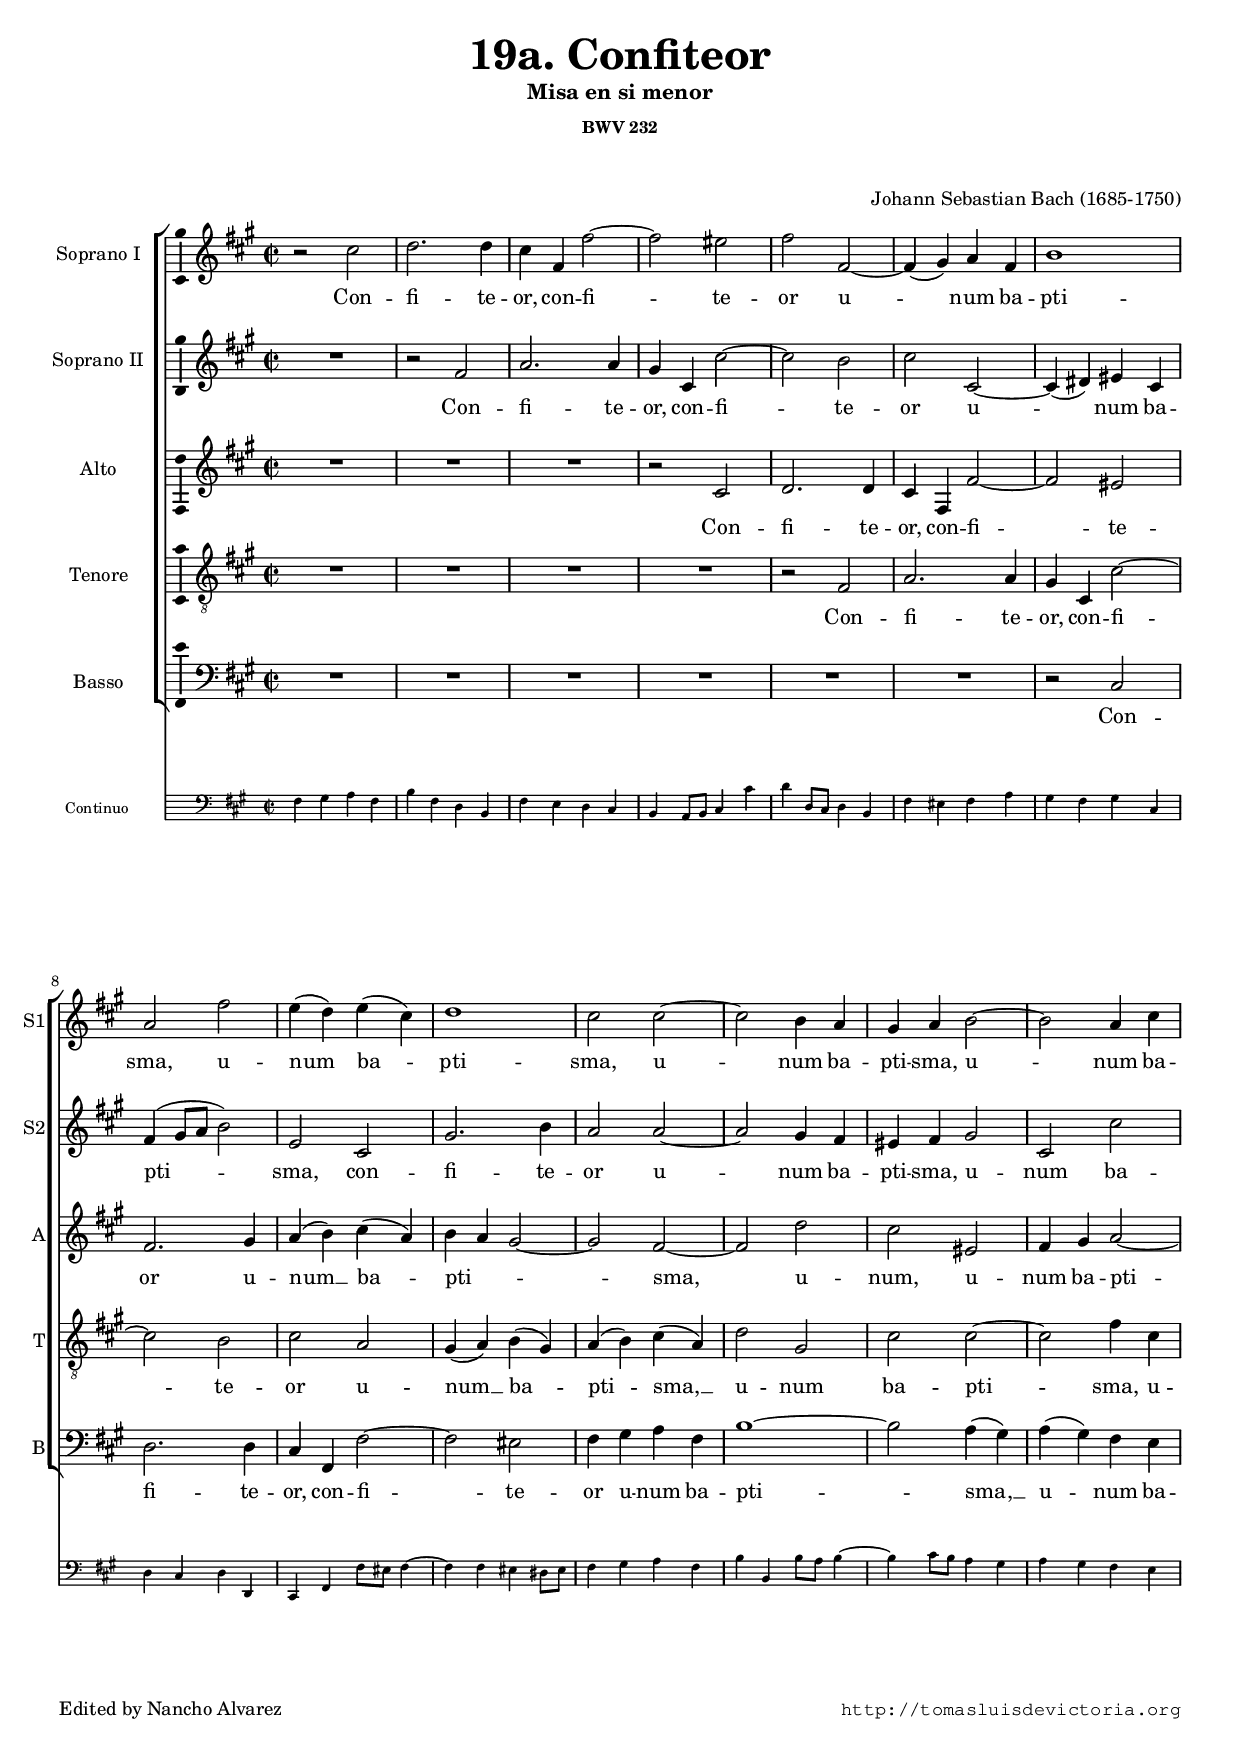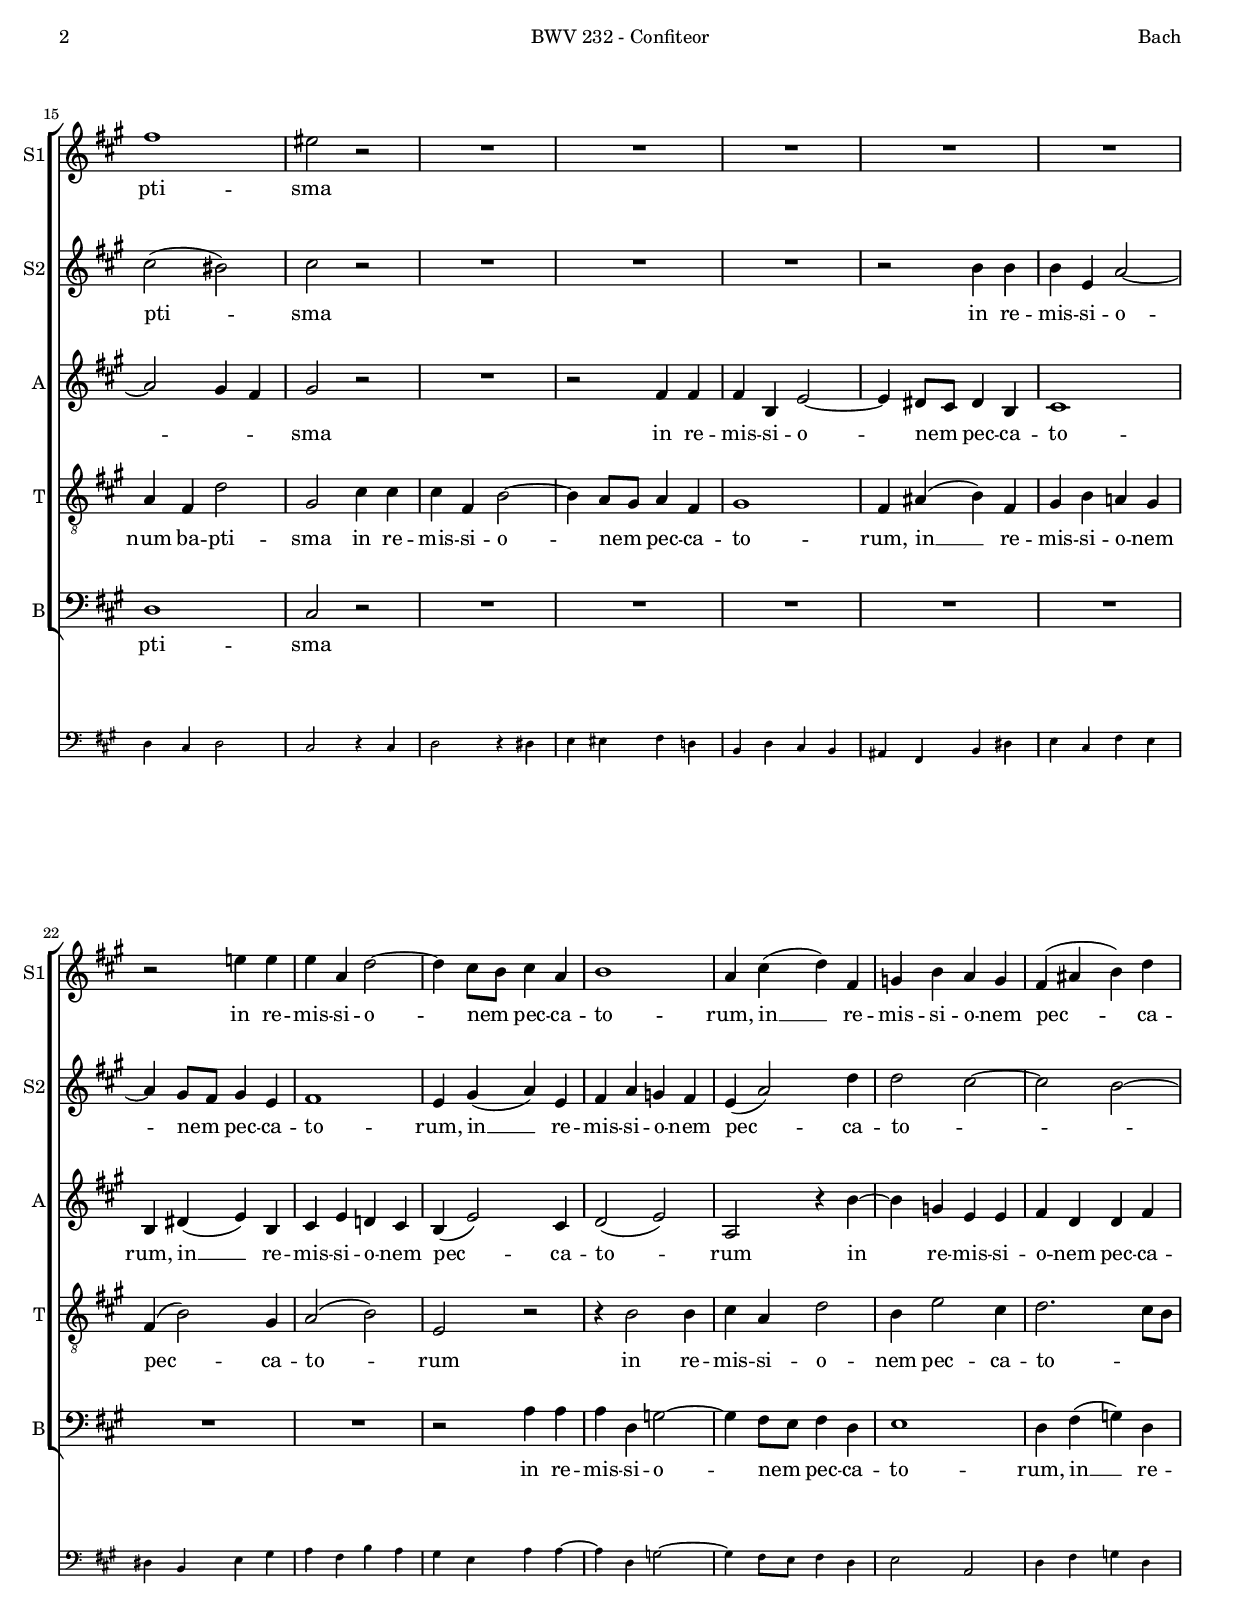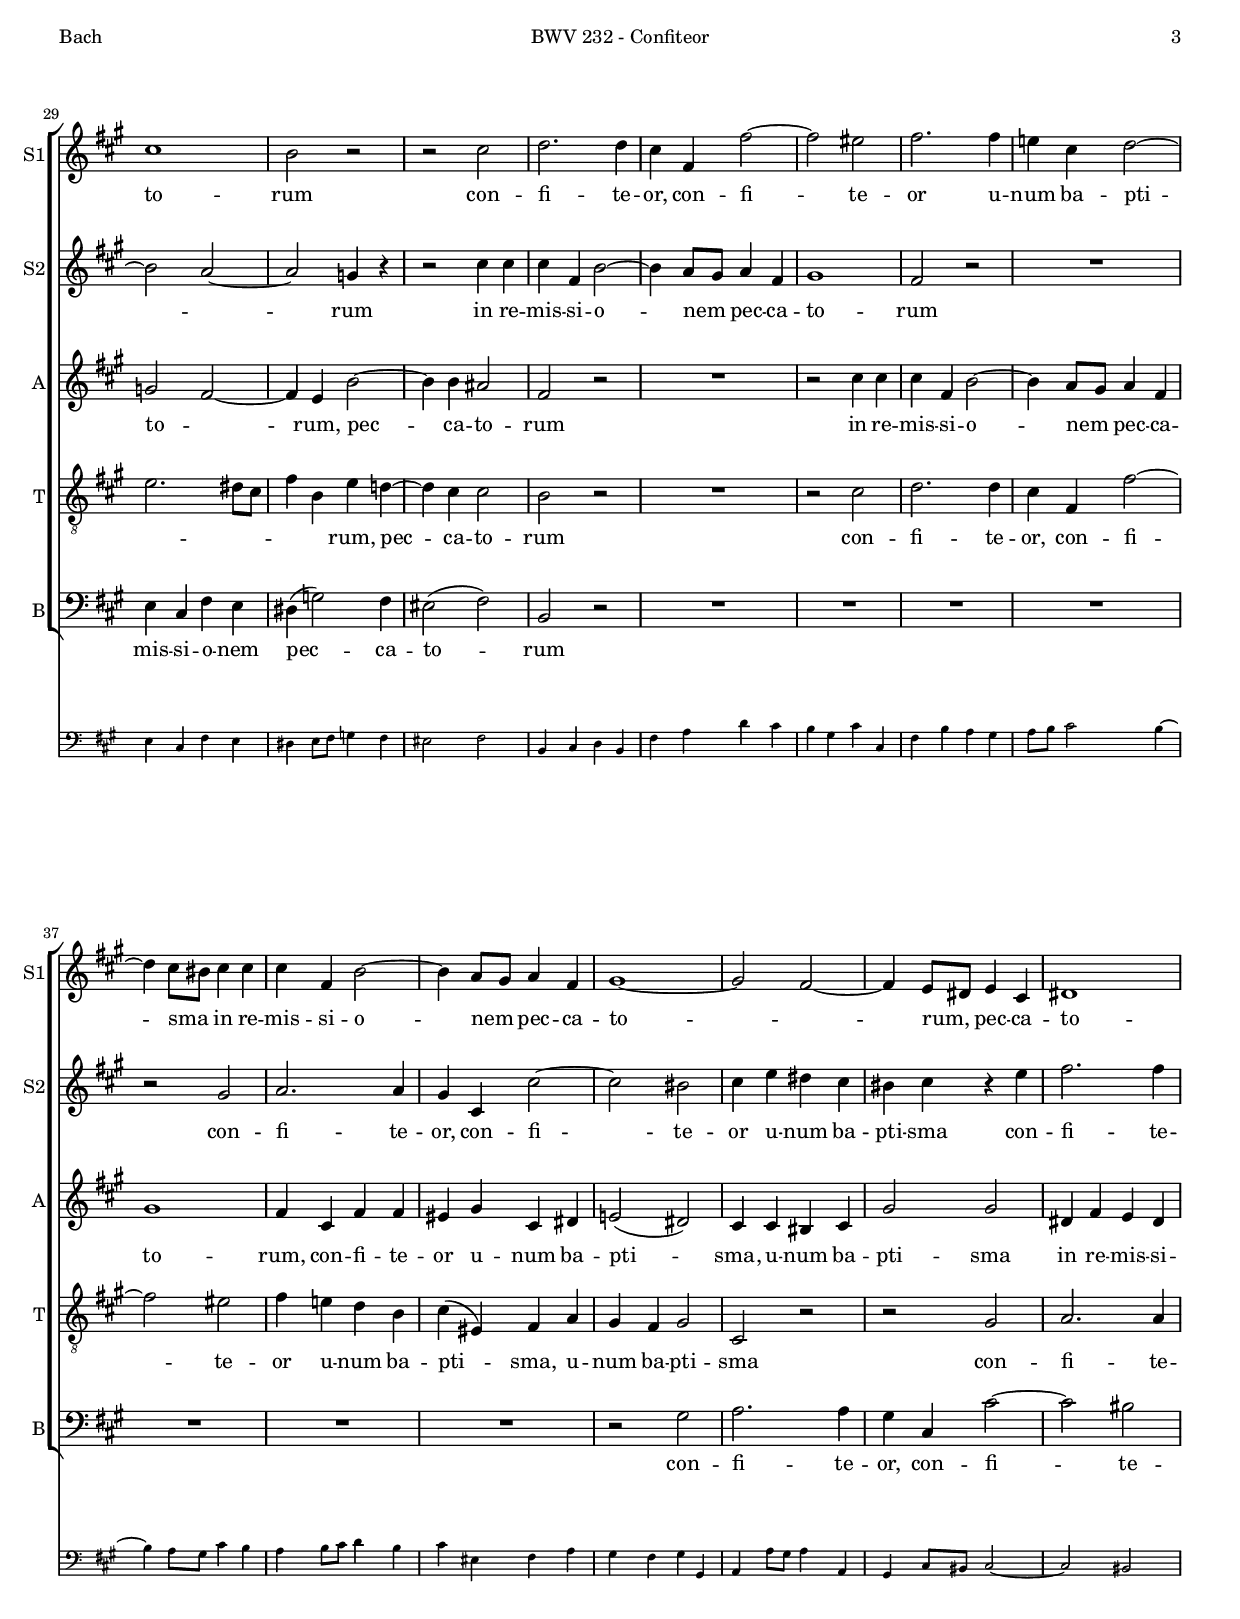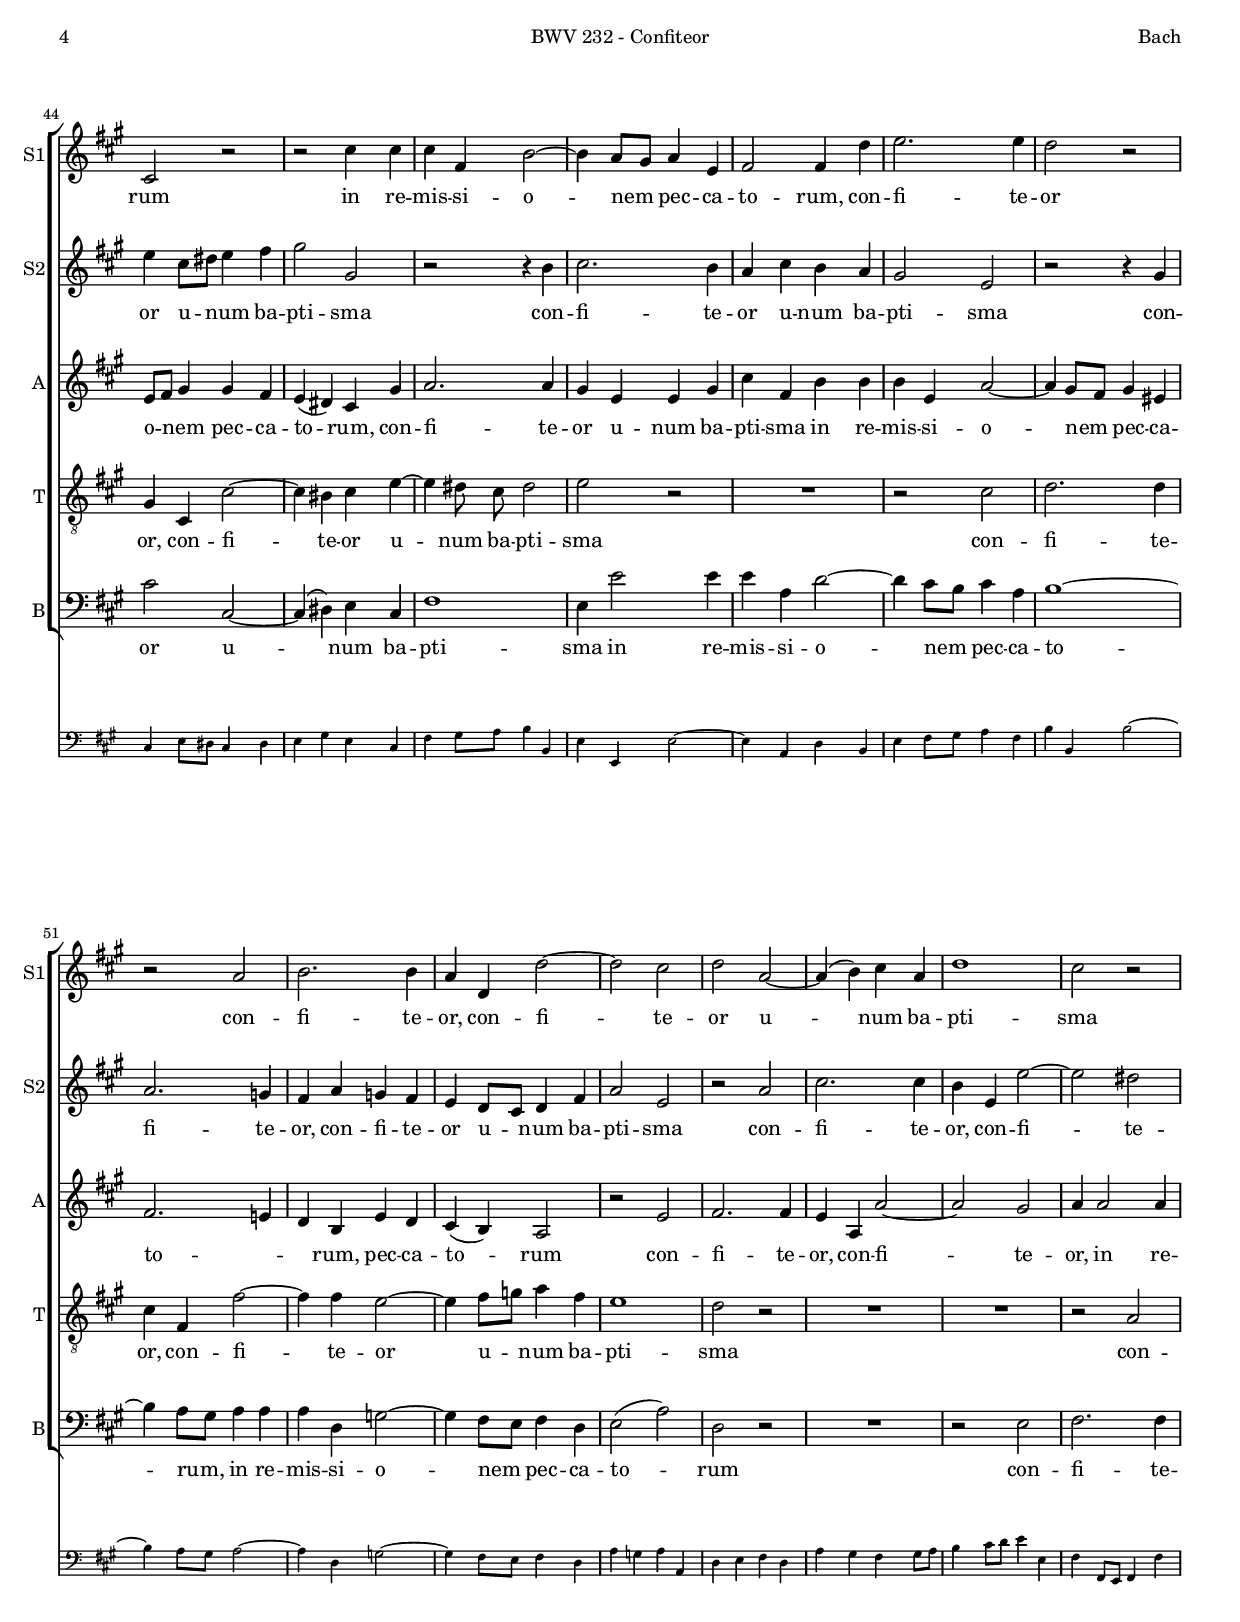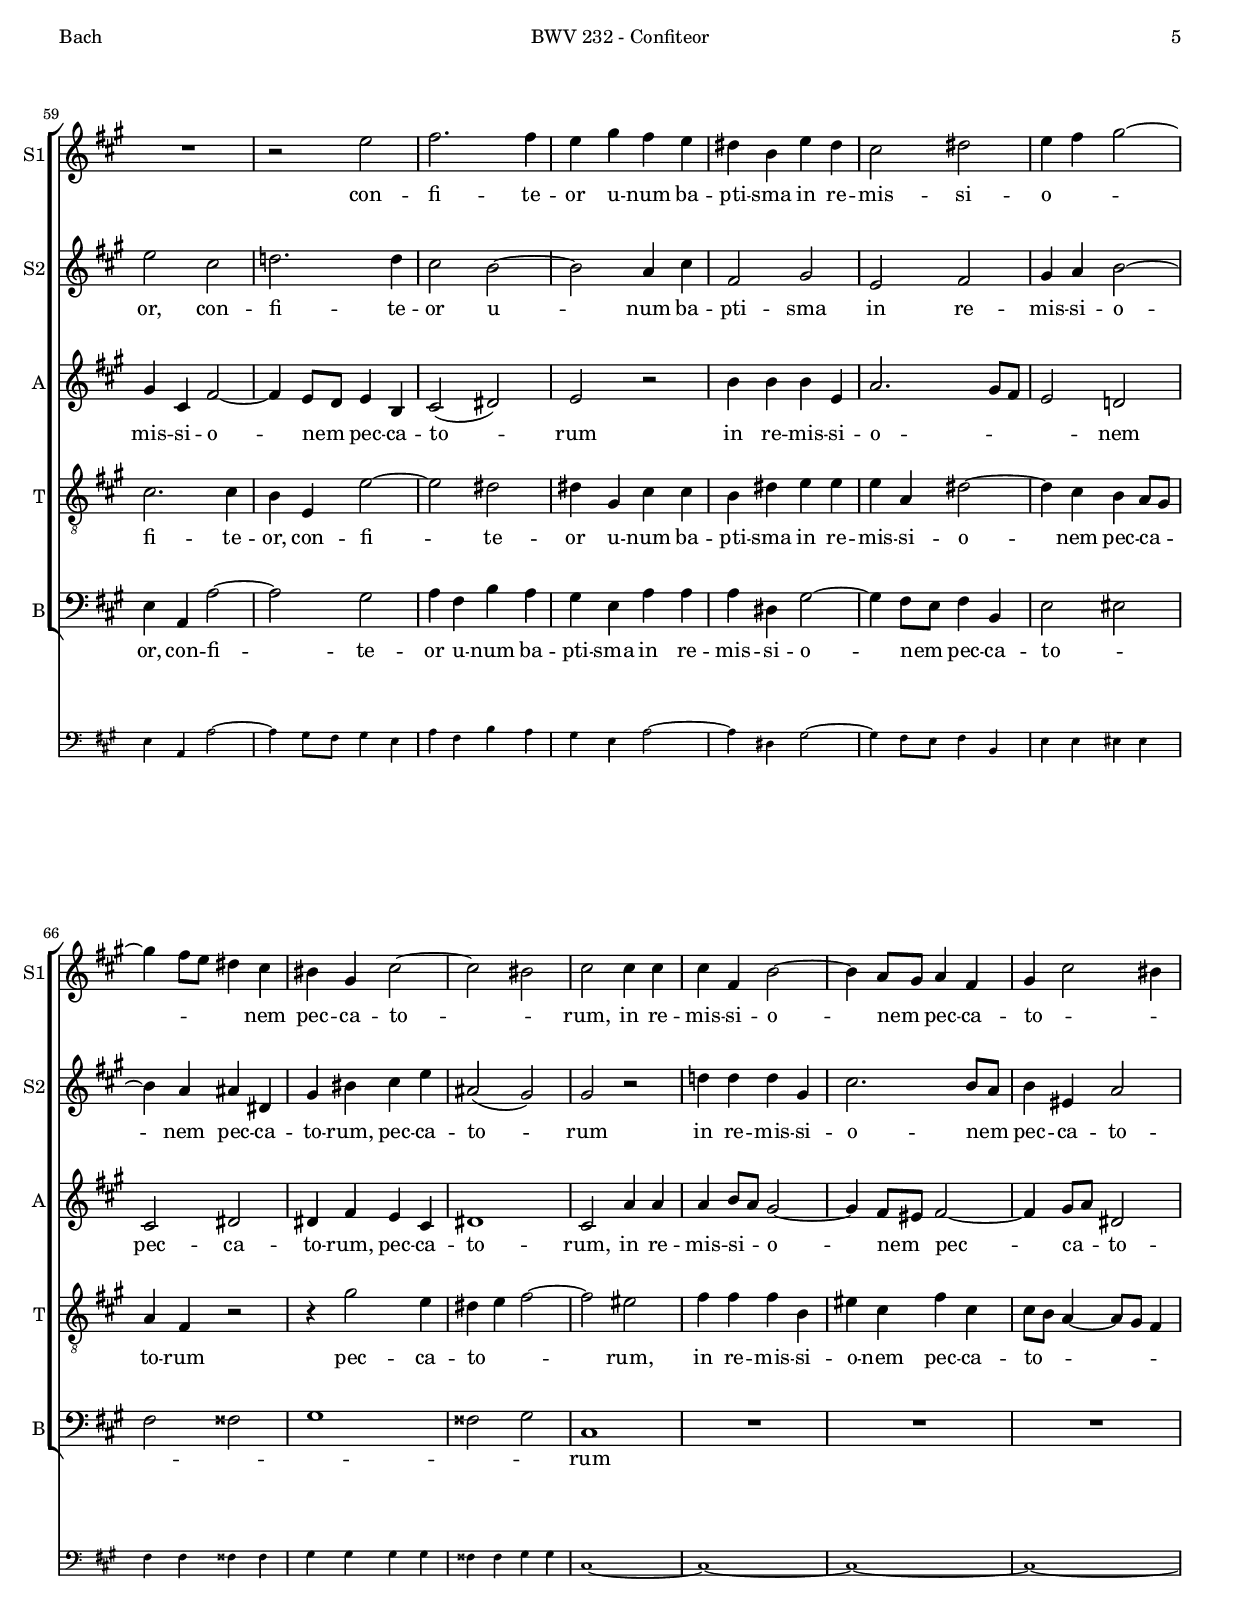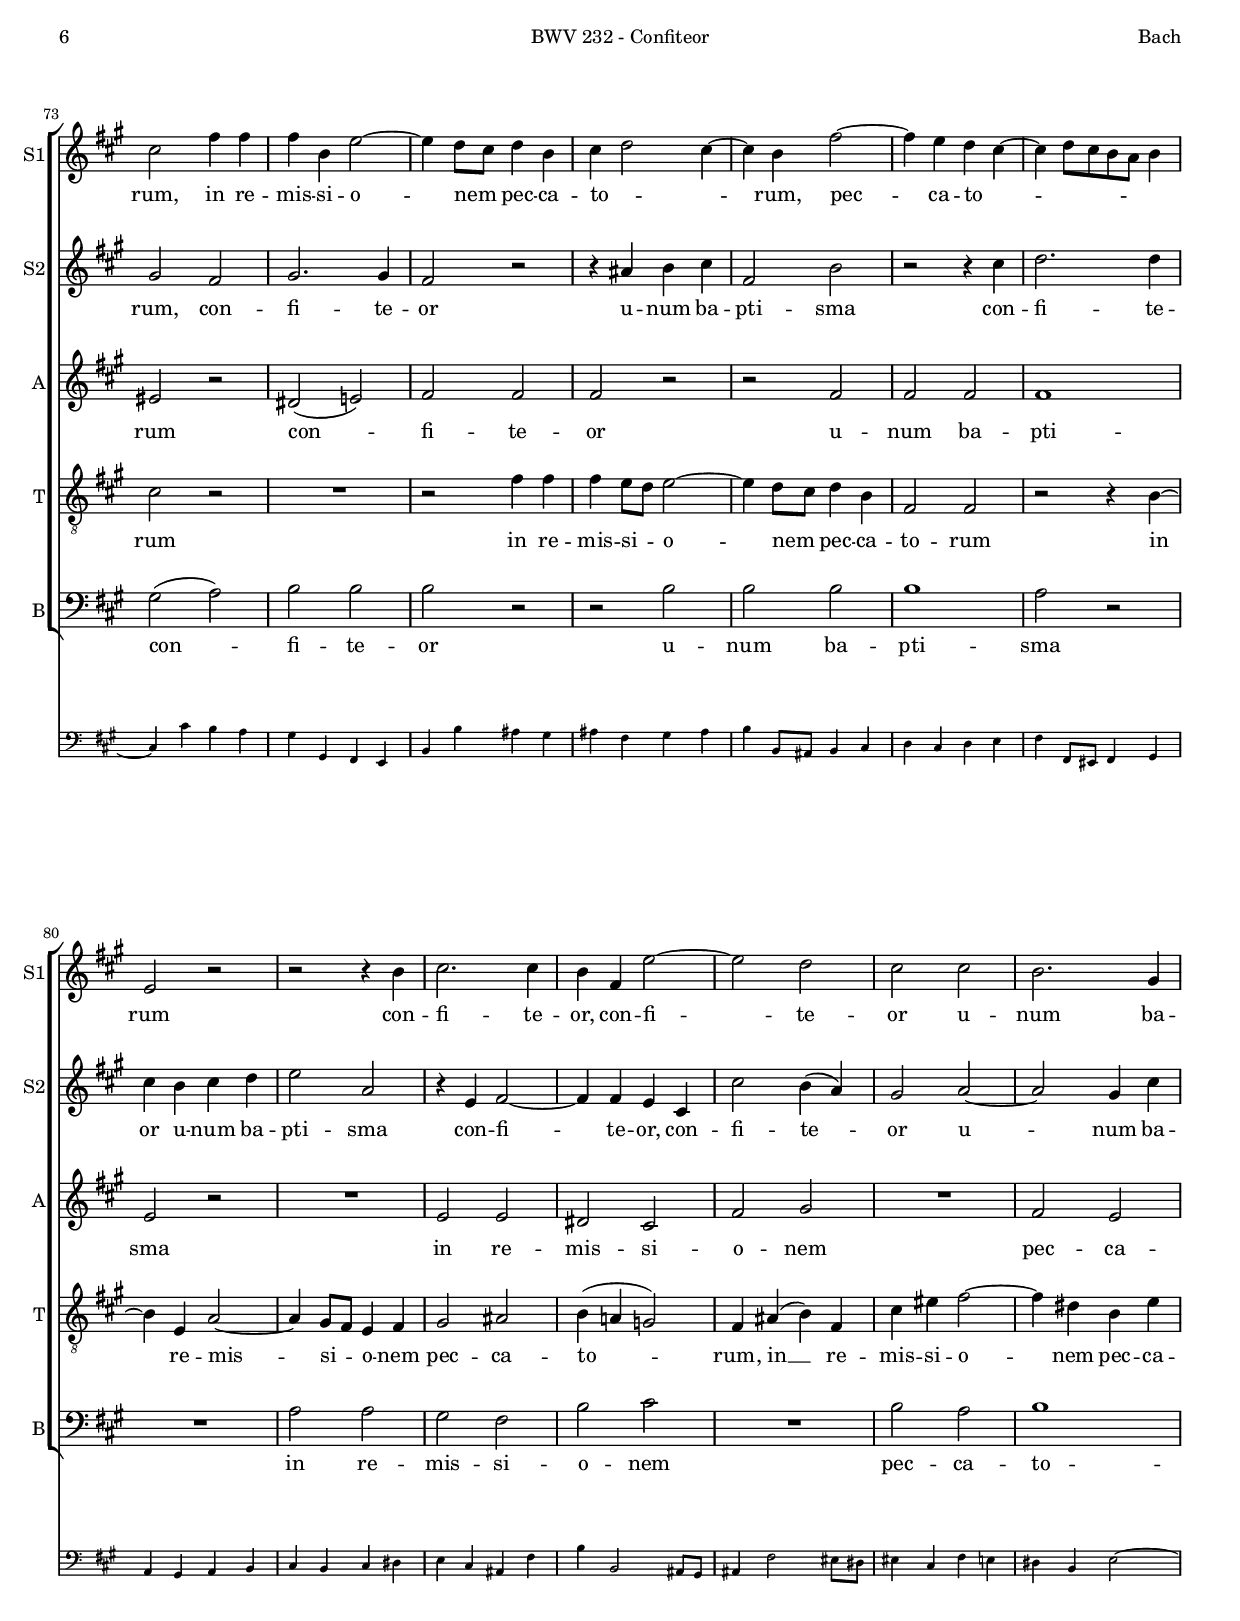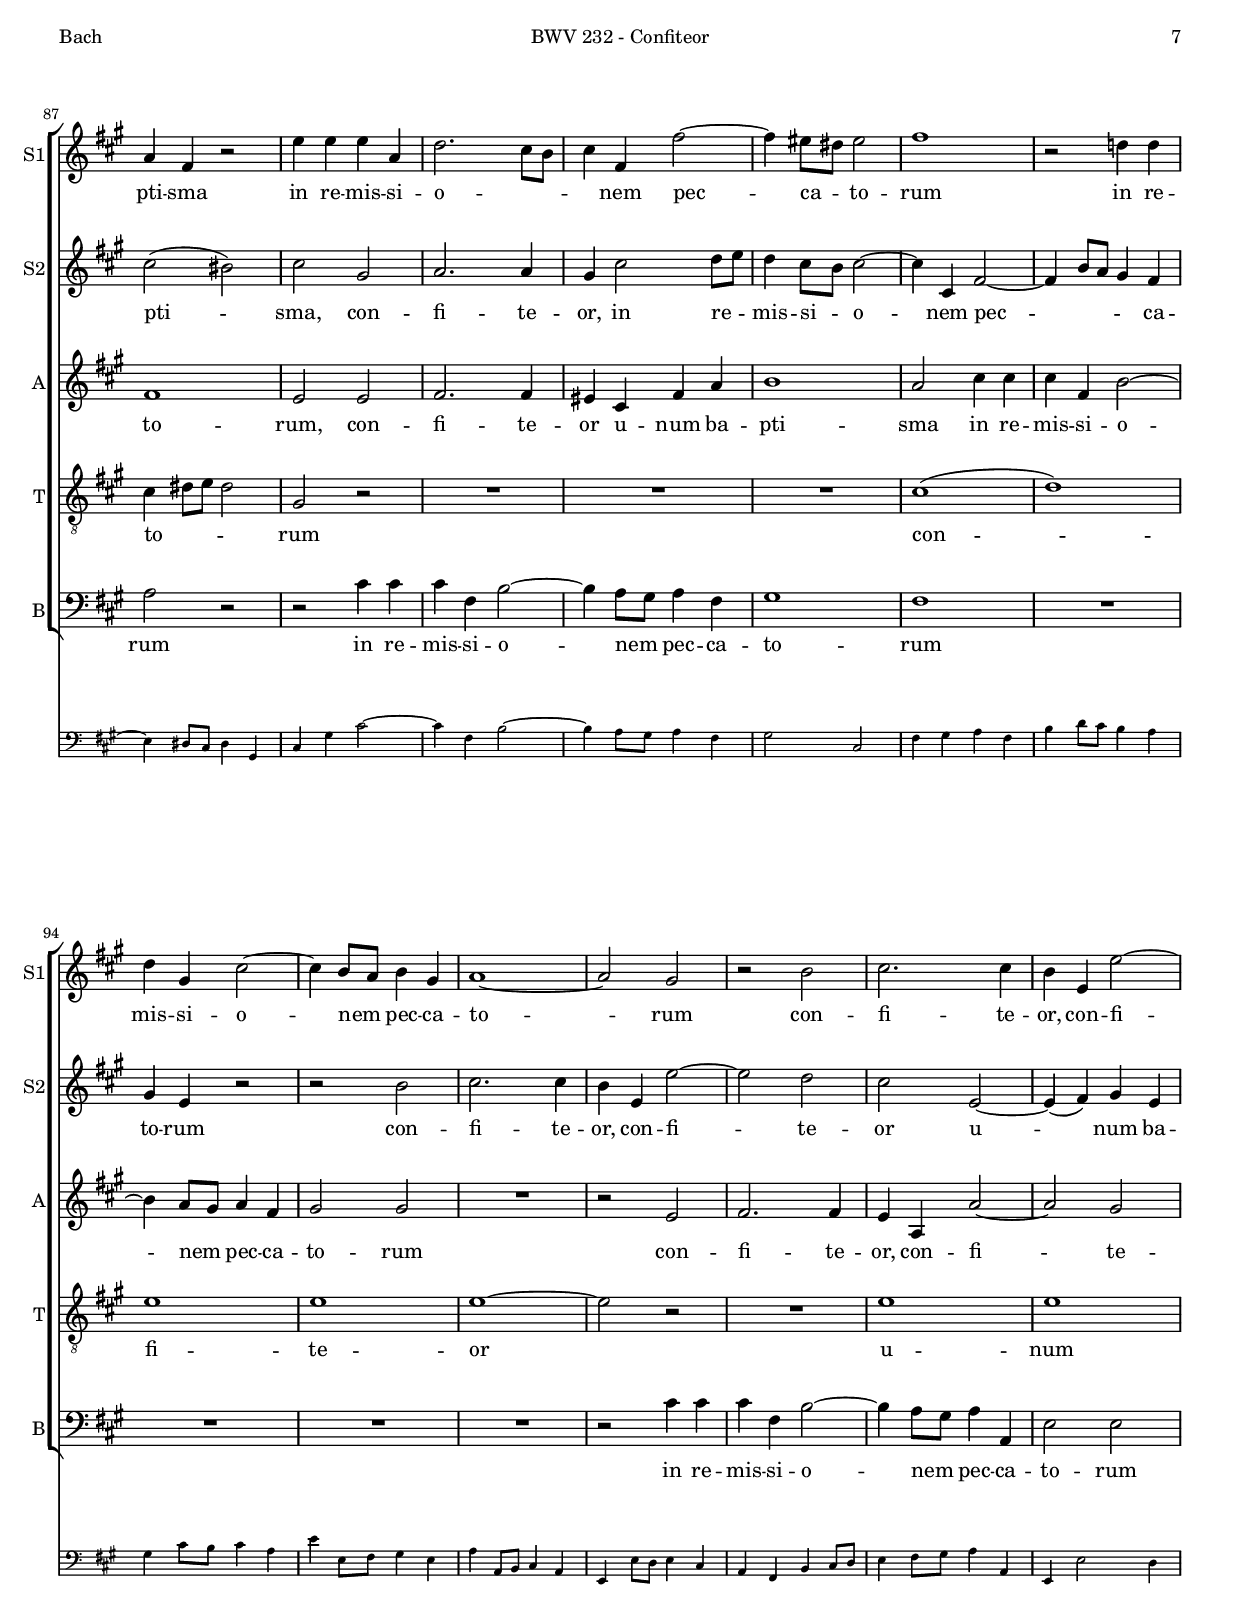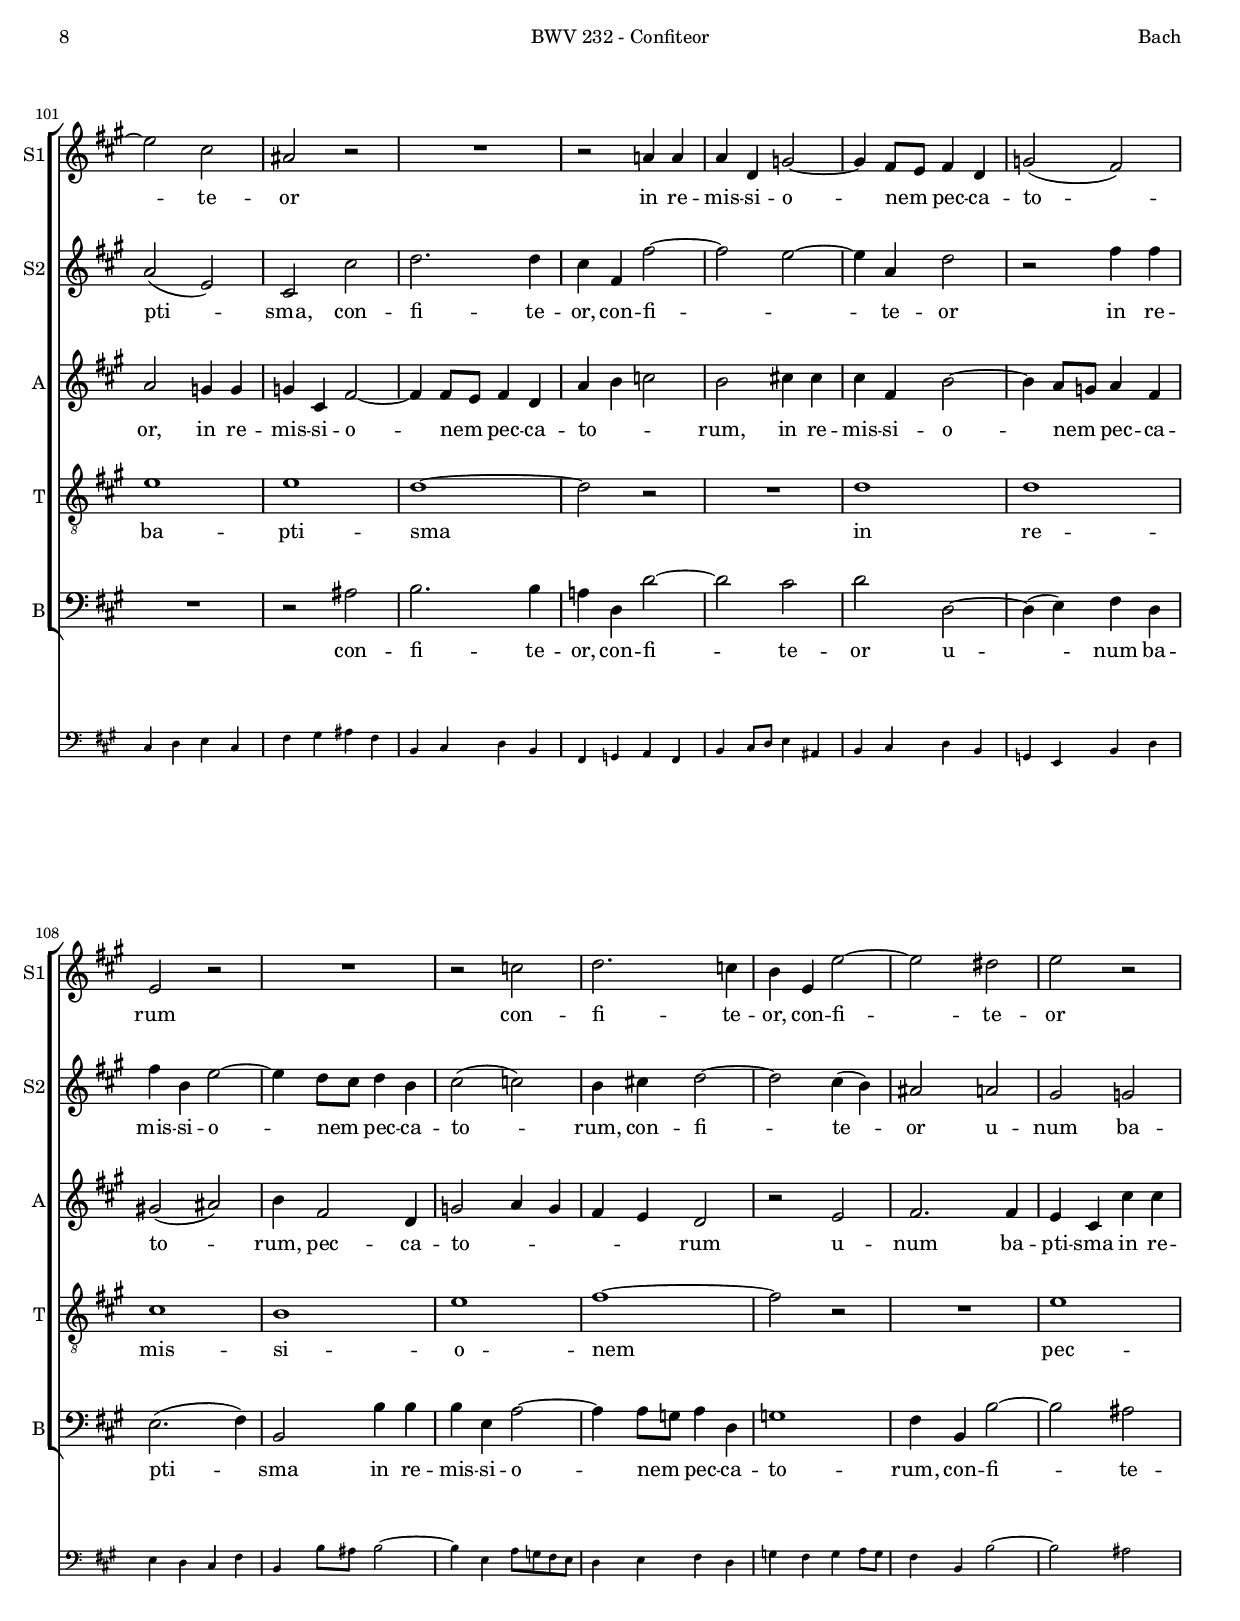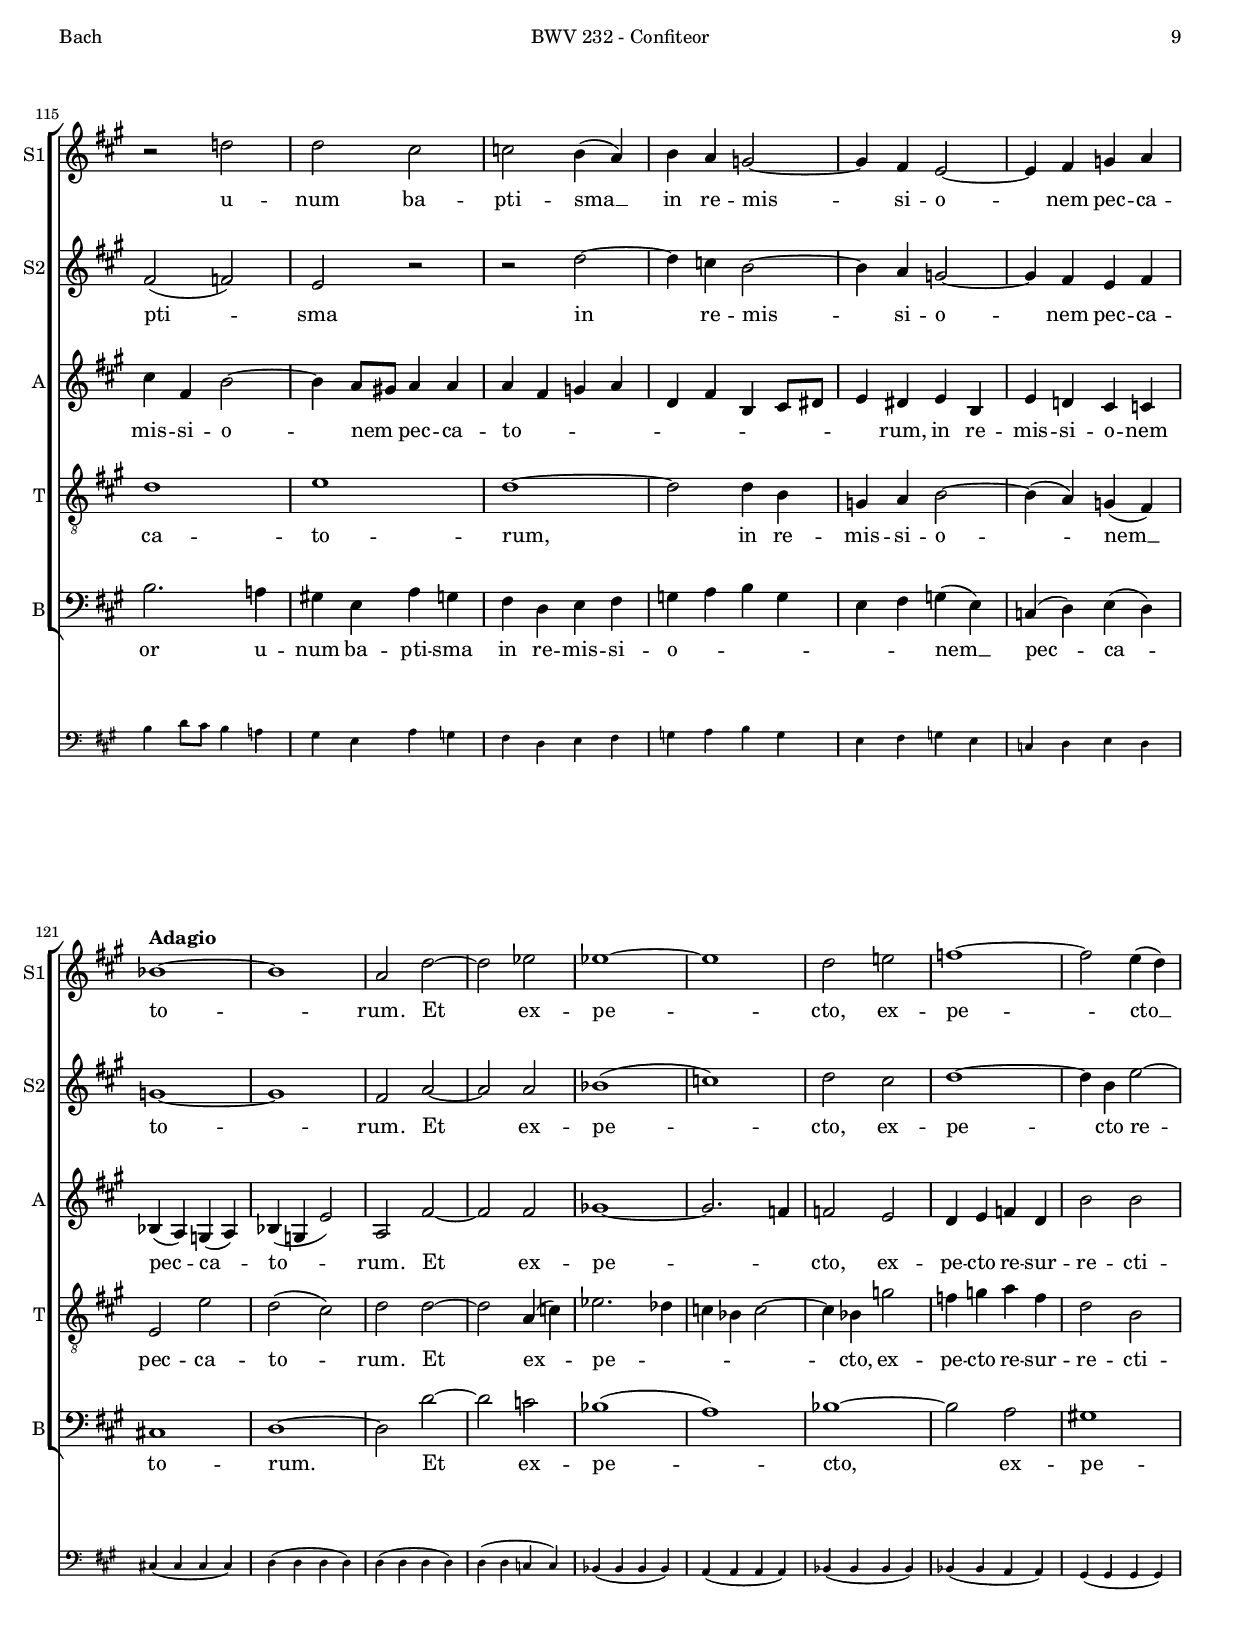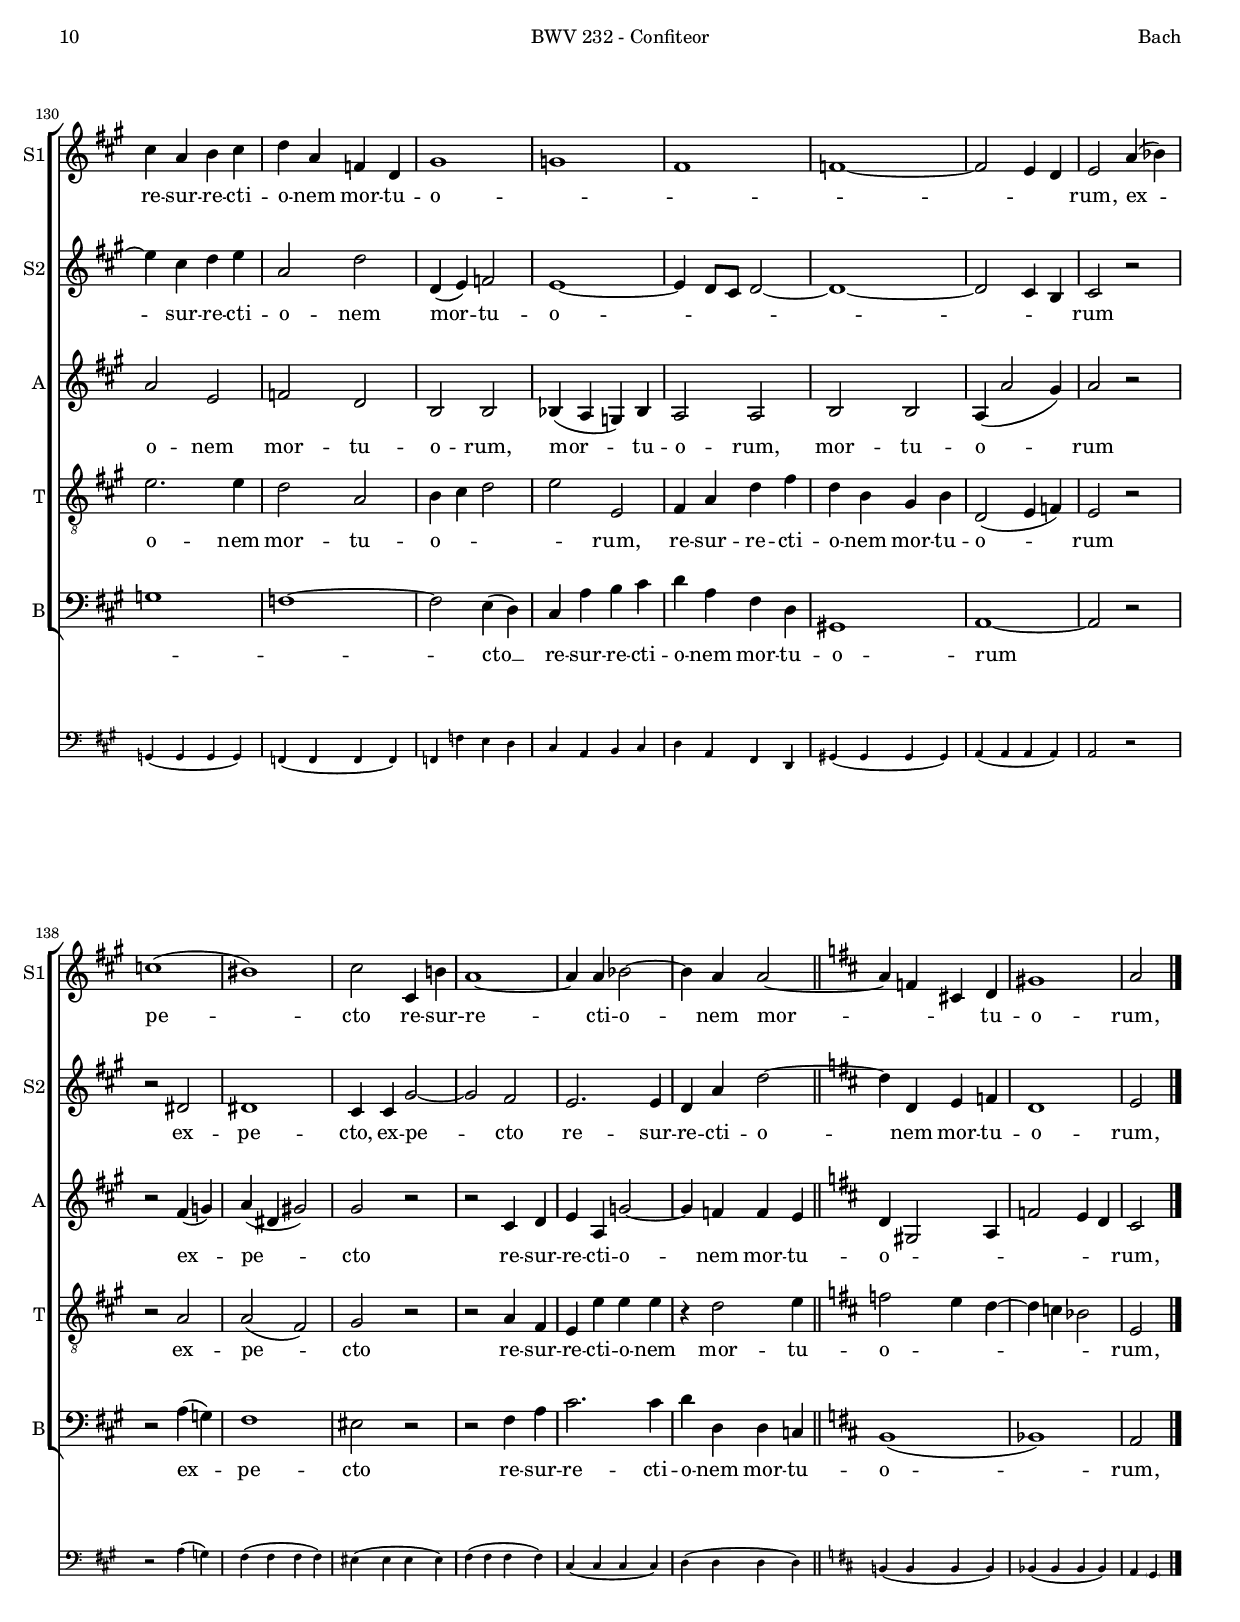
\version "2.18.0"

#(set-default-paper-size "a4")
#(set-global-staff-size 16.4)
#(ly:set-option 'point-and-click #f)
%mobile -s13.0 -i1.0 -m6

italicas=\override LyricText.font-shape = #'italic
rectas=\override LyricText.font-shape = #'upright
ss=\once \set suggestAccidentals = ##t
mtempo={\tempo 4 = 150 }
mtempob={\tempo 4 = 75 }
pfermata=\markup{"(" \musicglyph #"scripts.ufermata" ")"}
showMultiRests = { \set Staff.keepAliveInterfaces = #'( rhythmic-grob-interface multi-measure-rest-interface lyric-interface stanza-number-interface percent-repeat-interface) }
hideMultiRests = \unset Staff.keepAliveInterfaces
noados=\once \set Staff.aDueText = #""


htitle="BWV 232 - Confiteor"
hcomposer="Bach"

\header {
	title=\markup{\fontsize #3 "19a. Confiteor"}
	subtitle="Misa en si menor"
        subsubtitle=\markup{\raise #5 "BWV 232" \vspace #3 }
        composer="Johann Sebastian Bach (1685-1750)"
        pdfauthor=\composer
       %opus="(-)"
	%poet=\markup{"BWV 232"}
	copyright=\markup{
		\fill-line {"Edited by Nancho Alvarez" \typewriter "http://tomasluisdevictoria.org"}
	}
%	tagline=""
}

global={
  \compressFullBarRests
  \key a \major \time 2/2 \skip 1*120
  \tempo \markup{"Adagio"} 4 = 75
  \break
  \skip 1*23
  \bar "||"
  \key d \major \skip 1*2 \skip 2 \bar "|."
}

cantus=\relative c''{
        \set autoBeaming = ##f
        r2 cis
        d2. d4
        cis4 fis, fis'2 ~
        fis eis
        fis fis, ~
        fis4( gis) a fis
        b1
        a2 fis'
        e4( d) e( cis)
        d1
        cis2 cis ~
        cis b4 a
        gis a b2 ~
        b a4 cis
        fis1
        eis2 r
        R1*5
        r2 e!4 e
        e a, d2 ~
        d4 cis8[ b] cis4 a
        b1
        a4 cis( d) fis,
        g4 b a g
        fis( ais b) d
        cis1
        b2 r
        r cis
        d2. d4
        cis4 fis, fis'2 ~
        fis eis
        fis2. fis4
        e!4 cis d2 ~
        d4 cis8[ bis] cis4 cis
        cis fis, b2 ~
        b4 a8[ gis] a4 fis
        gis1 ~
        gis2 fis ~
        fis4 e8[ dis] e4 cis
        dis1
        cis2 r
        r cis'4 cis
        cis fis, b2 ~
        b4 a8[ gis] a4 e
        fis2 fis4 d'
        e2. e4
        d2 r
        r a
        b2. b4
        a d, d'2 ~
        d2 cis
        d a ~
        a4( b) cis a
        d1
        cis2 r
        R1
        r2 e
        fis2. fis4
        e gis fis e
        dis b e dis
        cis2 dis
        e4 fis gis2 ~
        gis4 fis8[ e] dis4 cis
        bis gis cis2 ~
        cis bis
        cis2 cis4 cis
        cis fis, b2 ~
        b4 a8[ gis] a4 fis
        gis4 cis2 bis4
        cis2 fis4 fis
        fis b, e2 ~
        e4 d8[ cis] d4 b
        cis4 d2 cis4 ~
        cis b fis'2 ~
        fis4 e d cis ~
        cis4 d8[ cis b a] b4
        e,2 r
        r r4 b'
        cis2. cis4 
        b fis e'2 ~
        e d
        cis cis
        b2. gis4
        a4 fis r2
        e'4 e e a,
        d2. cis8[ b]
        cis4 fis, fis'2 ~
        fis4 eis8[ dis] eis2
        fis1
        r2 d!4 d
        d gis, cis2 ~
        cis4 b8[ a] b4 gis
        a1 ~
        a2 gis
        r b
        cis2. cis4
        b e, e'2 ~
        e cis
        ais r
        R1
        r2 a!4 a
        a d, g2 ~
        g4 fis8[ e] fis4 d
        g2( fis)
        e2 r
        R1
        r2 c'
        d2. c4
        b e, e'2 ~
        e2 dis
        e r
        r d!
        d cis
        c2 b4( a)
        b4 a g2 ~
        g4 fis e2 ~
        e4 fis g a
        bes1 ~
        bes
        a2 d ~
        d ees
        ees1 ~
        ees
        d2 e!
        f1 ~
        f2 e4( d)
        cis4 a b cis
        d a f d
        gis1
        g!
        fis
        f ~
        f2 e4 d
        e2 a4( bes)
        c1(
        bis)
        cis2 cis,4 b'!
        a1 ~
        a4 a bes2 ~
        bes4 a a2 ~
        a4 f cis! d
        gis1
        a2
}

cantusdos =\relative c'{
        \set autoBeaming = ##f
        R1
        r2 fis 
        a2. a4
        gis cis, cis'2 ~
        cis b
        cis cis, ~
        cis4( dis) eis cis
        fis4( gis8[ a] b2)
        e,2 cis
        gis'2. b4
        a2 a ~
        a gis4 fis
        eis fis gis2
        cis,2 cis'
        cis2( bis)
        cis2 r
        R1*3
        r2 b4 b
        b e, a2 ~
        a4 gis8[ fis] gis4 e
        fis1
        e4 gis( a) e
        fis a g fis
        e4( a2) d4
        d2 cis ~
        cis b ~
        b a ~
        a g4 r
        r2 cis4 cis
        cis fis, b2 ~
        b4 a8[ gis] a4 fis
        gis1
        fis2 r
        R1
        r2 gis
        a2. a4
        gis4 cis, cis'2 ~
        cis bis
        cis4 e dis cis
        bis cis r e
        fis2. fis4
        e cis8[ dis] e4 fis
        gis2 gis,
        r2 r4 b
        cis2. b4
        a4 cis b a
        gis2 e
        r2 r4 gis
        a2. g!4
        fis a g fis
        e d8[ cis] d4 fis
        a2 e
        r2 a
        cis2. cis4
        b4 e, e'2 ~
        e dis
        e cis
        d!2. d4
        cis2 b ~
        b a4 cis
        fis,2 gis
        e2 fis
        gis4 a b2 ~
        b4 a ais dis,
        gis bis cis e
        ais,2( gis)
        gis2 r
        d'!4 d d gis,
        cis2. b8[ a]
        b4 eis, a2
        gis2 fis
        gis2. gis4
        fis2 r
        r4 ais b cis
        fis,2 b
        r2 r4 cis
        d2. d4
        cis b cis d
        e2 a,
        r4 e fis2 ~
        fis4 fis e cis
        cis'2 b4( a)
        gis2 a ~
        a gis4 cis
        cis2( bis)
        cis gis
        a2. a4
        gis4 cis2 d8[ e]
        d4 cis8[ b] cis2 ~
        cis4 cis, fis2 ~
        fis4 b8[ a] gis4 fis
        gis e r2
        r b'
        cis2. cis4
        b e, e'2 ~
        e d
        cis e, ~
        e4( fis) gis e
        a2( e)
        cis cis'
        d2. d4
        cis4 fis, fis'2 ~
        fis2 e ~
        e4 a, d2
        r2 fis4 fis
        fis b, e2 ~
        e4 d8[ cis] d4 b
        cis2( c)
        b4 cis! d2 ~
        d2 cis4( b)
        ais2 a
        gis g
        fis2( f)
        e2 r
        r d' ~
        d4 c b2 ~
        b4 a g2 ~
        g4 fis e fis
        g1 ~
        g
        fis2 a ~
        a a
        bes1(
        c)
        d2 cis
        d1 ~
        d4 b e2 ~
        e4 cis d e
        a,2 d
        d,4( e) f2
        e1 ~
        e4 d8[ cis] d2 ~
        d1 ~
        d2 cis4 b
        cis2 r
        r2 dis
        dis1
        cis4 cis gis'2 ~
        gis fis
        e2. e4
        d4 a' d2 ~
        d4 d, e f
        d1
        e2
}

altus=\relative c'{
        \set autoBeaming = ##f
        R1*3
        r2 cis
        d2. d4
        cis fis, fis'2 ~
        fis eis
        fis2. gis4
        a4( b) cis( a)
        b4 a gis2 ~
        gis fis ~
        fis d'
        cis eis,
        fis4 gis a2 ~
        a gis4 fis
        gis2 r
        R1
        r2 fis4 fis
        fis b, e2 ~
        e4 dis8[ cis] dis4 b
        cis1
        b4 dis( e) b
        cis e d! cis
        b4( e2) cis4
        d2( e)
        a,2 r4 b' ~
        b g e e
        fis d d fis
        g2 fis ~
        fis4 e b'2 ~
        b4 b ais2
        fis2 r
        R1
        r2 cis'4 cis
        cis fis, b2 ~
        b4 a8[ gis] a4 fis
        gis1
        fis4 cis fis fis
        eis gis cis, dis
        e!2( dis)
        cis4 cis bis cis
        gis'2 gis
        dis4 fis e dis
        e8[ fis] gis4 gis fis
        e( dis) cis gis'
        a2. a4
        gis4 e e gis
        cis4 fis, b b
        b e, a2 ~
        a4 gis8[ fis] gis4 eis
        fis2. e!4
        d4 b e d
        cis4( b) a2
        r2 e'
        fis2. fis4
        e4 a, a'2 ~
        a gis
        a4 a2 a4
        gis4 cis, fis2 ~
        fis4 e8[ d] e4 b
        cis2( dis)
        e r
        b'4 b b e,
        a2. gis8[ fis]
        e2 d!
        cis dis
        dis4 fis e cis
        dis1
        cis2 a'4 a
        a b8[ a] gis2 ~
        gis4 fis8[ eis] fis2 ~
        fis4 gis8[ a] dis,2
        eis2 r
        dis2( e!)
        fis fis
        fis r
        r fis
        fis fis
        fis1
        e2 r
        R1
        e2 e
        dis cis
        fis gis
        R1
        fis2 e
        fis1
        e2 e
        fis2. fis4
        eis4 cis fis a
        b1
        a2 cis4 cis
        cis fis, b2 ~
        b4 a8[ gis] a4 fis
        gis2 gis
        R1
        r2 e
        fis2. fis4
        e4 a, a'2 ~
        a gis
        a2 g4 g
        g cis, fis2 ~
        fis4 fis8[ e] fis4 d
        a'4 b c2
        b2 cis!4 cis
        cis fis, b2 ~
        b4 a8[ g] a4 fis
        gis!2( ais)
        b4 fis2 d4
        g2 a4 g
        fis e d2
        r2 e
        fis2. fis4
        e cis cis' cis
        cis fis, b2 ~
        b4 a8[ gis!] a4 a
        a fis g a
        d,4 fis b, cis8[ dis]
        e4 dis e b
        e d! cis c
        bes4( a) g( a)
        bes( g e'2)
        a,2 fis' ~
        fis fis
        ges1 ~
        ges2. f4
        f2 e
        d4 e f d
        b'2 b
        a e
        f d
        b b
        bes4( a g) bes
        a2 a
        b b
        a4( a'2 gis4)
        a2 r
        r2 fis4( g)
        a4( dis, gis!2)
        gis2 r
        r cis,4 d
        e a, g'2 ~
        g4 f f e
        d4 gis,2 a4
        f'2 e4 d
        cis2
}

tenor=\relative c{
        \set autoBeaming = ##f
        R1*4
        r2 fis
        a2. a4
        gis cis, cis'2 ~
        cis2 b
        cis a
        gis4( a) b( gis)
        a( b) cis( a)
        d2 gis,
        cis2 cis ~
        cis fis4 cis
        a fis d'2
        gis,2 cis4 cis
        cis fis, b2 ~
        b4 a8[ gis] a4 fis
        gis1
        fis4 ais( b) fis
        gis b a! gis
        fis4( b2) gis4
        a2( b)
        e,2 r
        r4 b'2 b4
        cis4 a d2
        b4 e2 cis4
        d2. cis8[ b]
        e2. dis8[ cis]
        fis4 b, e d! ~
        d cis cis2
        b2 r
        R1
        r2 cis
        d2. d4
        cis4 fis, fis'2 ~
        fis eis
        fis4 e! d b
        cis( eis,) fis a
        gis4 fis gis2
        cis,2 r
        r gis'
        a2. a4
        gis cis, cis'2 ~
        cis4 bis cis e ~
        e4 dis8 cis dis2
        e r
        R1
        r2 cis
        d2. d4
        cis fis, fis'2 ~
        fis4 fis e2 ~
        e4 fis8[ g] a4 fis
        e1
        d2 r
        R1*2
        r2 a
        cis2. cis4
        b e, e'2 ~
        e2 dis
        dis4 gis, cis cis
        b dis e e
        e a, dis2 ~
        dis4 cis b a8[ gis]
        a4 fis r2
        r4 gis'2 e4
        dis e fis2 ~
        fis eis
        fis4 fis fis b,
        eis cis fis cis
        cis8[ b] a4 ~ a8[ gis] fis4
        cis'2 r
        R1
        r2 fis4 fis
        fis e8[ d] e2 ~
        e4 d8[ cis] d4 b
        fis2 fis
        r2 r4 b ~
        b4 e, a2 ~
        a4 gis8[ fis] e4 fis
        gis2 ais
        b4( a! g2)
        fis4 ais( b) fis
        cis' eis fis2 ~
        fis4 dis b e
        cis dis8[ e] dis2
        gis,2 r
        R1*3
        cis1(
        d)
        e
        e
        e ~
        e2 r
        R1
        e1
        e
        e
        e
        d ~
        d2 r
        R1
        d1
        d
        cis 
        b
        e
        fis ~
        fis2 r
        R1
        e1
        d
        e
        d ~
        d2 d4 b
        g4 a b2 ~
        b4( a) g( fis)
        e2 e'
        d( cis)
        d2 d ~
        d a4( c)
        ees2. des4
        c bes c2 ~
        c4 bes g'2
        f4 g a f
        d2 b
        e2. e4
        d2 a
        b4 cis d2
        e2 e,
        fis4 a d fis
        d b gis b
        d,2( e4 f)
        e2 r
        r2 a
        a( fis)
        gis2 r
        r a4 fis
        e e' e e
        r4 d2 e4
        f2 e4 d ~
        d c bes2
        e,2
}

bassus=\relative c{
        \set autoBeaming = ##f
        R1*6
        r2 cis
        d2. d4
        cis4 fis, fis'2 ~
        fis eis
        fis4 gis a fis
        b1 ~
        b2 a4( gis)
        a( gis) fis e
        d1
        cis2 r
        R1*7
        r2 a'4 a
        a d, g2 ~
        g4 fis8[ e] fis4 d
        e1
        d4 fis( g) d
        e cis fis e
        dis4( g2) fis4
        eis2( fis)
        b,2 r
        R1*7
        r2 gis'
        a2. a4
        gis4 cis, cis'2 ~
        cis bis
        cis cis, ~
        cis4( dis) e cis
        fis1
        e4 e'2 e4
        e4 a, d2 ~
        d4 cis8[ b] cis4 a
        b1 ~
        b4 a8[ gis] a4 a
        a d, g2 ~
        g4 fis8[ e] fis4 d
        e2( a)
        d, r
        R1
        r2 e
        fis2. fis4
        e4 a, a'2 ~
        a gis
        a4 fis b a
        gis e a a
        a dis, gis2 ~
        gis4 fis8[ e] fis4 b,
        e2 eis
        fis fisis
        gis1
        fisis2 gis
        cis,1
        R1*3
        gis'2( a)
        b b
        b r
        r b
        b b
        b1
        a2 r
        R1
        a2 a
        gis fis
        b cis
        R1
        b2 a
        b1
        a2 r
        r2 cis4 cis
        cis4 fis, b2 ~
        b4 a8[ gis] a4 fis
        gis1
        fis
        R1*4
        r2 cis'4 cis
        cis4 fis, b2 ~
        b4 a8[ gis] a4 a,
        e'2 e
        R1
        r2 ais2
        b2. b4
        a!4 d, d'2 ~
        d2 cis
        d d, ~
        d4( e) fis d
        e2.( fis4)
        b,2 b'4 b
        b e, a2 ~
        a4 a8[ g] a4 d,
        g1
        fis4 b, b'2 ~
        b ais
        b2. a!4
        gis!4 e a g
        fis d e fis
        g a b g
        e fis g( e)
        c( d) e( d)
        cis!1
        d ~
        d2 d' ~
        d c
        bes1(
        a)
        bes1 ~
        bes2 a
        gis!1
        g
        f1 ~
        f2 e4( d)
        cis a' b cis
        d a fis d
        gis,!1
        a ~
        a2 r
        r2 a'4( g)
        fis1
        eis2 r
        r fis4 a
        cis2. cis4
        d d, d c
        b1(
        bes)
        a2
}

textocantus=\lyricmode{
Con -- fi -- te -- or,
con -- fi -- te -- or
u -- num ba -- pti -- sma,
u -- num ba -- pti -- sma,
u -- num ba -- pti -- sma,
u -- num ba -- pti -- sma
in re -- mis -- si -- o -- nem
pec -- ca -- to -- rum,
in __ re -- mis -- si -- o -- nem
pec -- ca -- to -- rum
con -- fi -- te -- or,
con -- fi -- te -- or
u -- num ba -- pti -- sma
in re -- mis -- si -- o -- nem
pec -- ca -- to -- _ rum,
pec -- ca -- to -- rum
in re -- mis -- si -- o -- nem
pec -- ca -- to -- rum,
con -- fi -- te -- or
con -- fi -- te -- or,
con -- fi -- te -- or
u -- num ba -- pti -- sma
con -- fi -- te -- or u -- num ba -- pti -- sma
in re -- mis -- si -- o -- _ _ _ _ nem
pec -- ca -- to -- _ rum,
in re -- mis -- si -- o -- nem 
pec -- ca -- to -- _ _ rum,
in re -- mis -- si -- o -- nem
pec -- ca -- to -- _ _ rum,
pec -- ca -- to -- _ _ _ rum
con -- fi -- te -- or,
con -- fi -- te -- or u -- num ba -- pti -- sma
in re -- mis -- si -- o -- _ _ nem 
pec -- ca -- to -- rum
in re -- mis -- si -- o -- nem
pec -- ca -- to -- rum
con -- fi -- te -- or,
con -- fi -- te -- or
in re -- mis -- si -- o -- nem
pec -- ca -- to -- rum
con -- fi -- te -- or,
con -- fi -- te -- or
u -- num ba -- pti -- sma __
in re -- mis -- si -- o -- nem
pec -- ca -- to -- rum.
Et ex -- pe -- cto,
ex -- pe -- cto __ 
re -- sur -- re -- cti -- o -- nem
mor -- tu -- o -- _ _ _ _ _ rum,
ex -- pe -- cto
re -- sur -- re -- cti -- o -- nem 
mor -- _ _ tu -- o -- rum,
}

textocantusdos=\lyricmode{
Con -- fi -- te -- or,
con -- fi -- te -- or
u -- num ba -- pti -- sma,
con -- fi -- te -- or 
u -- num ba -- pti -- sma,
u -- num ba -- pti -- sma
in re -- mis -- si -- o -- nem
pec -- ca -- to -- rum,
in __ re -- mis -- si -- o -- nem 
pec -- ca -- to -- _ _ _ rum
in re -- mis -- si -- o -- nem
pec -- ca -- to -- rum
con -- fi -- te -- or,
con -- fi -- te -- or
u -- num ba -- pti -- sma
con -- fi -- te -- or
u -- num ba -- pti -- sma
con -- fi -- te -- or
u -- num ba -- pti -- sma
con -- fi -- te -- or,
con -- fi -- te -- or
u -- num ba -- pti -- sma
con -- fi -- te -- or,
con -- fi -- te -- or,
con -- fi -- te -- or
u -- num ba -- pti -- sma
in re -- mis -- si -- o -- nem
pec -- ca -- to -- rum,
pec -- ca -- to -- rum
in re -- mis -- si -- o -- nem
pec -- ca -- to -- rum,
con -- fi -- te -- or
u -- num ba -- pti -- sma
con -- fi -- te -- or
u -- num ba -- pti -- sma
con -- fi -- te -- or,
con -- fi -- te -- or
u -- num ba -- pti -- sma,
con -- fi -- te -- or,
in re -- mis -- si -- o -- nem
pec -- _ _ ca -- to -- rum
con -- fi -- te -- or,
con -- fi -- te -- or
u -- num ba -- pti -- sma,
con -- fi -- te -- or,
con -- fi -- _ te -- or
in re -- mis -- si -- o -- nem
pec -- ca -- to -- rum,
con -- fi -- te -- or
u -- num ba -- pti -- sma
in re -- mis -- si -- o -- nem
pec -- ca -- to -- rum.
Et ex -- pe -- cto,
ex -- pe -- cto
re -- sur -- re -- cti -- o -- nem
mor -- tu -- o -- _ _ _ _ rum
ex -- pe -- cto,
ex -- pe -- cto
re -- sur -- re -- cti -- o -- nem
mor -- tu -- o -- rum,
}

textoaltus=\lyricmode{
Con -- fi -- te -- or,
con -- fi -- te -- or
u -- num __ ba -- pti -- _ _ sma,
u -- num,
u -- num ba -- pti -- _ _ sma
in re -- mis -- si -- o -- nem
pec -- ca -- to -- rum,
in __ re -- mis -- si -- o -- nem
pec -- ca -- to -- rum
in re -- mis -- si -- o -- nem
pec -- ca -- to -- _ rum,
pec -- ca -- to -- rum
in re -- mis -- si -- o -- nem
pec -- ca -- to -- rum,
con -- fi -- te -- or
u -- num ba -- pti -- sma,
u -- num ba -- pti -- sma
in re -- mis -- si -- o -- nem
pec -- ca -- to -- rum,
con -- fi -- te -- or
u -- num ba -- pti -- sma
in re -- mis -- si -- o -- nem
pec -- ca -- to -- _ _ rum,
pec -- ca -- to -- rum
con -- fi -- te -- or,
con -- fi -- te -- or,
in re -- mis -- si -- o -- nem
pec -- ca -- to -- rum
in re -- mis -- si -- o -- _ _ nem
pec -- ca -- to -- rum,
pec -- ca -- to -- rum,
in re -- mis -- si -- o -- nem
pec -- ca -- to -- rum
con -- fi -- te -- or
u -- num ba -- pti -- sma
in re -- mis -- si -- o -- nem
pec -- ca -- to -- rum,
con -- fi -- te -- or
u -- num ba -- pti -- sma
in re -- mis -- si -- o -- nem
pec -- ca -- to -- rum
con -- fi -- te -- or,
con -- fi -- te -- or,
in re -- mis -- si -- o -- nem
pec -- ca -- to -- _ _ rum,
in re -- mis -- si -- o -- nem
pec -- ca -- to -- rum,
pec -- ca -- to -- _ _ _ _ rum
u -- num ba -- pti -- sma
in re -- mis -- si -- o -- nem
pec -- ca -- to -- _ _ _ _ _ _ _ _ rum,
in re -- mis -- si -- o -- nem
pec -- ca -- to -- rum.
Et ex -- pe -- _ cto,
ex -- pe -- cto
re -- sur -- re -- cti -- o -- nem
mor -- tu -- o -- rum,
mor -- tu -- o -- rum,
mor -- tu -- o -- rum
ex -- pe -- cto
re -- sur -- re -- cti -- o -- nem
mor -- tu -- o -- _ _ _ _ _ rum,
}

textotenor=\lyricmode{
Con -- fi -- te -- or,
con -- fi -- te -- or
u -- num __ ba -- pti -- sma, __
u -- num ba -- pti -- sma,
u -- num ba -- pti -- sma
in re -- mis -- si -- o -- nem
pec -- ca -- to -- rum,
in __ re -- mis -- si -- o -- nem
pec -- ca -- to -- rum
in re -- mis -- si -- o -- nem 
pec -- ca -- to -- _ _ _ _ _ rum,
pec -- ca -- to -- rum
con -- fi -- te -- or,
con -- fi -- te -- or
u -- num ba -- pti -- sma,
u -- num ba -- pti -- sma
con -- fi -- te -- or,
con -- fi -- te -- or
u -- num ba -- pti -- sma
con -- fi -- te -- or,
con -- fi -- te -- or
u -- num ba -- pti -- sma
con -- fi -- te -- or,
con -- fi -- te -- or
u -- num ba -- pti -- sma
in re -- mis -- si -- o -- nem 
pec -- ca -- to -- rum
pec -- ca -- to -- _ _ rum,
in re -- mis -- si -- o -- nem
pec -- ca -- to -- _ _ rum
in re -- mis -- si -- o -- nem 
pec -- ca -- to -- rum
in re -- mis -- si -- o -- nem
pec -- ca -- to -- rum,
in __ re -- mis -- si -- o -- nem
pec -- ca -- to -- _ _ rum
con -- fi -- te -- or
u -- num ba -- pti -- sma
in re -- mis -- si -- o -- nem
pec -- ca -- to -- rum,
in re -- mis -- si -- o -- nem __ 
pec -- ca -- to -- rum.
Et ex -- pe -- _ _ _ _ cto,
ex -- pe -- cto
re -- sur -- re -- cti -- o -- nem 
mor -- tu -- o -- _ _ _ rum,
re -- sur -- re -- cti -- o -- nem 
mor -- tu -- o -- rum
ex -- pe -- cto
re -- sur -- re -- cti -- o -- nem
mor -- tu -- o -- _ _ _ _ rum,
}

textobassus=\lyricmode{
Con -- fi -- te -- or,
con -- fi -- te -- or
u -- num ba -- pti -- sma, __
u -- num ba -- pti -- sma
in re -- mis -- si -- o -- nem
pec -- ca -- to -- rum,
in __ re -- mis -- si -- o -- nem
pec -- ca -- to -- rum
con -- fi -- te -- or,
con -- fi -- te -- or
u -- num ba -- pti -- sma
in re -- mis -- si -- o -- nem
pec -- ca -- to -- rum,
in re -- mis -- si -- o -- nem
pec -- ca -- to -- rum
con -- fi -- te -- or,
con -- fi -- te -- or
u -- num ba -- pti -- sma
in re -- mis -- si -- o -- nem 
pec -- ca -- to -- _ _ _ _ _ _ rum
con -- fi -- te -- or
u -- num ba -- pti -- sma
in re -- mis -- si -- o -- nem
pec -- ca -- to -- rum
in re -- mis -- si -- o -- nem
pec -- ca -- to -- rum
in re -- mis -- si -- o -- nem
pec -- ca -- to -- rum
con -- fi -- te -- or,
con -- fi -- te -- or
u -- num ba -- pti -- sma
in re -- mis -- si -- o -- nem
pec -- ca -- to -- rum,
con -- fi -- te -- or
u -- num ba -- pti -- sma
in re -- mis -- si -- o -- _ _ _ _ _ nem __
pec -- ca -- to -- rum.
Et ex -- pe -- cto,
ex -- pe -- _ _ cto __
re -- sur -- re -- cti -- o -- nem
mor -- tu -- o -- rum
ex -- pe -- cto
re -- sur -- re -- cti -- o -- nem 
mor -- tu -- o -- rum,
}


cello=\relative c{
  fis4 gis a fis
  b fis d b
  fis' e d cis
  b a8 b cis4 cis'
  d d,8 cis d4 b
  fis' eis fis a
  gis fis gis cis,
  d cis d d,
  cis fis fis'8 eis fis4 ~
  fis fis eis dis8 eis
  fis4 gis a fis
  b b, b'8 a b4 ~
  b cis8 b a4 gis
  a gis fis e
  d cis d2
  cis2 r4 cis
  d2 r4 dis
  e eis fis d!
  b d cis b
  ais fis b dis
  e cis fis e
  dis b e gis
  a fis b a
  gis e a a ~
  a d, g2 ~
  g4 fis8 e fis4 d
  e2 a,
  d4 fis g d
  e cis fis e
  dis4 e8 fis g4 fis
  eis2 fis
  b,4 cis d b
  fis' a d cis
  b gis cis cis,
  fis b a gis
  a8 b cis2 b4 ~
  b a8 gis cis4 b
  a b8 cis d4 b
  cis eis, fis a
  gis4 fis gis gis,
  a a'8 gis a4 a,
  gis cis8 bis cis2 ~
  cis bis
  cis4 e8 dis cis4 dis
  e4 gis e cis
  fis4 gis8 a b4 b,
  e e, e'2 ~
  e4 a, d b
  e fis8 gis a4 fis
  b b, b'2 ~
  b4 a8 gis a2 ~
  a4 d, g2 ~
  g4 fis8 e fis4 d
  a' g a a,
  d e fis d
  a'4 gis fis gis8 a
  b4 cis8 d e4 e,
  fis fis,8 e fis4 fis'
  e a, a'2 ~
  a4 gis8 fis gis4 e
  a fis b a
  gis e a2 ~
  a4 dis, gis2 ~
  gis4 fis8 e fis4 b,
  e e eis eis
  fis fis fisis fisis
  gis gis gis gis
  fisis fisis gis gis
  cis,1 ~
  cis ~
  cis ~
  cis ~
  cis4 cis' b a
  gis gis, fis e
  b' b' ais gis
  ais fis gis ais
  b b,8 ais b4 cis
  d cis d e
  fis fis,8 eis fis4 gis
  a4 gis a b
  cis b cis dis
  e cis ais fis'
  b b,2 ais8 gis
  ais4 fis'2 eis8 dis
  eis4 cis fis e
  dis b e2 ~
  e4 dis8 cis dis4 gis,
  cis4 gis' cis2 ~
  cis4 fis, b2 ~
  b4 a8 gis a4 fis
  gis2 cis,
  fis4 gis a fis
  b d8 cis b4 a
  gis cis8 b cis4 a
  e' e,8 fis gis4 e
  a4 a,8 b cis4 a
  e e'8 d e4 cis
  a fis b cis8 d
  e4 fis8 gis a4 a,
  e4 e'2 d4
  cis d e cis
  fis gis ais fis
  b, cis d b
  fis g a fis
  b4 cis8 d e4 ais,
  b4 cis d b
  g e b' d
  e d cis fis
  b, b'8 ais b2 ~
  b4 e, a8 g fis e
  d4 e fis d
  g4 fis g a8 g
  fis4 b, b'2 ~
  b ais
  b4 d8 cis b4 a!
  gis e a g
  fis d e fis
  g a b g
  e fis g e
  c d e d
  cis!( cis cis cis)
  d( d d d)
  d( d d d)
  d( d c c)
  bes( bes bes bes)
  a( a a a)
  bes( bes bes bes)
  bes( bes a a)
  gis( gis gis gis)
  g( g g g)
  f( f f f)
  f f' e d
  cis a b cis
  d a fis d
  gis!( gis gis gis)
  a( a a a)
  a2 r
  r2 a'4( g)
  fis( fis fis fis)
  eis( eis eis eis)
  fis( fis fis fis)
  cis( cis cis cis)
  d( d d d)
  b!( b b b)
  bes( bes bes bes)
  a4 \parenthesize g
}



\score {\transpose c' c'{
<<
%{
\new StaffGroup << 
  \set StaffGroup.systemStartDelimiterHierarchy
    = #'(SystemStartBracket a b (SystemStartBrace c d ))

       \new Staff <<\global
	\new Voice="f1" {
		\set Staff.instrumentName=\markup{\smaller \center-column{"Flauto " \raise #.5 "traverso "} } % I y II
		\clef "treble"
		\flautauno }
	>> 
  
       \new Staff <<\global
	\new Voice="f2" {
		\set Staff.instrumentName=\markup{""}
		\clef "treble"
		\flautados }
	>> 
  
       \new Staff <<\global
	\new Voice="o1" {
		\set Staff.instrumentName=\markup{""}
		\clef "treble"
		\oboeuno }
	>> 

        \new Staff <<\global
	\new Voice="vi1" {
		\set Staff.instrumentName=\markup{"Violino I "}
		\clef "treble"
		\violinuno }
	>> 
	\new Staff <<\global
	\new Voice="vi2" {
		\set Staff.instrumentName=\markup{"Violino II "}
		\clef "treble"
		\violindos }
	>>     
    
        \new Staff <<\global
	\new Voice="vi3" {
		\set Staff.instrumentName=\markup{"Viola "}
		\clef "alto"
		\viola }
	>> 
>>
%}
\new ChoirStaff<<

        \new Staff <<\global
        \new Voice="v1" {
                \set Staff.instrumentName="Soprano I"
                \set Staff.shortInstrumentName="S1"
                \clef "treble"
                \cantus }
        \new Lyrics \lyricsto "v1" {\textocantus }
        >>

        \new Staff <<\global
        \new Voice="v5" {
                \set Staff.instrumentName="Soprano II"
                \set Staff.shortInstrumentName="S2"
                \clef "treble"
                \cantusdos }
        \new Lyrics \lyricsto "v5" {\textocantusdos }
        >>

        \new Staff <<\global
        \new Voice="v2" {
                \set Staff.instrumentName="Alto"
                \set Staff.shortInstrumentName="A"
                \clef "treble"
                \altus }
        \new Lyrics \lyricsto "v2" {\textoaltus }
        >>
        
        \new Staff <<\global
        \new Voice="v3" {
                \set Staff.instrumentName="Tenore"
                \set Staff.shortInstrumentName="T"
                \clef "G_8"
                \tenor }
        \new Lyrics \lyricsto "v3" {\textotenor }
        >>

        \new Staff <<\global
        \new Voice="v4" {
                \set Staff.instrumentName="Basso"
                \set Staff.shortInstrumentName="B"
                \clef "bass"
                \bassus }
        \new Lyrics \lyricsto "v4" {\textobassus }
        >>        
>>
        \new Staff\with{ 
      \remove Ambitus_engraver
      fontSize = #-3
      \override StaffSymbol #'staff-space = #(magstep -3)
      } <<\global
	\new Voice="cont" {
		\set Staff.instrumentName=\markup{\larger "Continuo "}
		\clef "bass"
		\cello }
	>> 

%{
	\new Staff \with{ 
      \remove Ambitus_engraver
      fontSize = #-3
      \override StaffSymbol #'staff-space = #(magstep -4)
      }<<\global
	\new Voice="v6" {
		\clef "treble"
		\guia }
	>>
%}

>>

	} % transpose

\layout{ 
	\context {\Lyrics 
		\override VerticalAxisGroup.staff-affinity = #UP
		\override VerticalAxisGroup.nonstaff-relatedstaff-spacing =
			#'((basic-distance . 0) (minimum-distance . 0) (padding . 1))
		\override LyricText.font-size = #1.2
		\override LyricHyphen.minimum-distance = #0.5
	}
	\context {\Score 
		tempoHideNote = ##t
		\override BarNumber.padding = #2 
	}
	\context {\Voice 
		%melismaBusyProperties = #'()
		%autoBeaming = ##f
	}

        \context {\ChoirStaff 
                  \override StaffGrouper.staffgroup-staff-spacing =
                        #'((basic-distance . 13) (minimum-distance . 0) (padding . 1))
                  \override StaffGrouper.staff-staff-spacing =
                        #'((basic-distance . 11) (minimum-distance . 0) (padding . 1))
        }

        \context {\StaffGroup
                  \override StaffGrouper.staffgroup-staff-spacing =
                        #'((basic-distance . 15) (minimum-distance . 0) (padding . 1))
                  \override StaffGrouper.staff-staff-spacing =
                        #'((basic-distance . 11) (minimum-distance . 0) (padding . 1))
        }

	\context {\Staff 
                %\RemoveEmptyStaves %notablet
                %\override VerticalAxisGroup.remove-first = ##t
	%	\override VerticalAxisGroup.staff-staff-spacing =
	%		#'((basic-distance . 10) (minimum-distance . 0) (padding . 1))
		\consists Ambitus_engraver 
		\override LigatureBracket.padding = #1
	}
}

%\midi { \mtempo }

}


\paper{
	evenHeaderMarkup=\markup  \fill-line { \fromproperty #'page:page-number-string \htitle \hcomposer }
	oddHeaderMarkup= \markup  \fill-line { \on-the-fly #not-first-page \hcomposer \on-the-fly #not-first-page \htitle \on-the-fly #not-first-page \fromproperty #'page:page-number-string }
	%system-count=23
	%page-count = 8
        systems-per-page = 2
        ragged-last-bottom = ##f
	indent=1.8\cm
	system-system-spacing =
	#'((basic-distance . 22) (minimum-distance . 0) (padding . 5))
	top-system-spacing = % header
	#'((basic-distance . 12) (minimum-distance . 0) (padding . 0))
	last-bottom-spacing = % footer
	#'((basic-distance . 15) (minimum-distance . 0) (padding . 0))
	markup-system-spacing.padding = #1.5
	left-margin = 10
}
